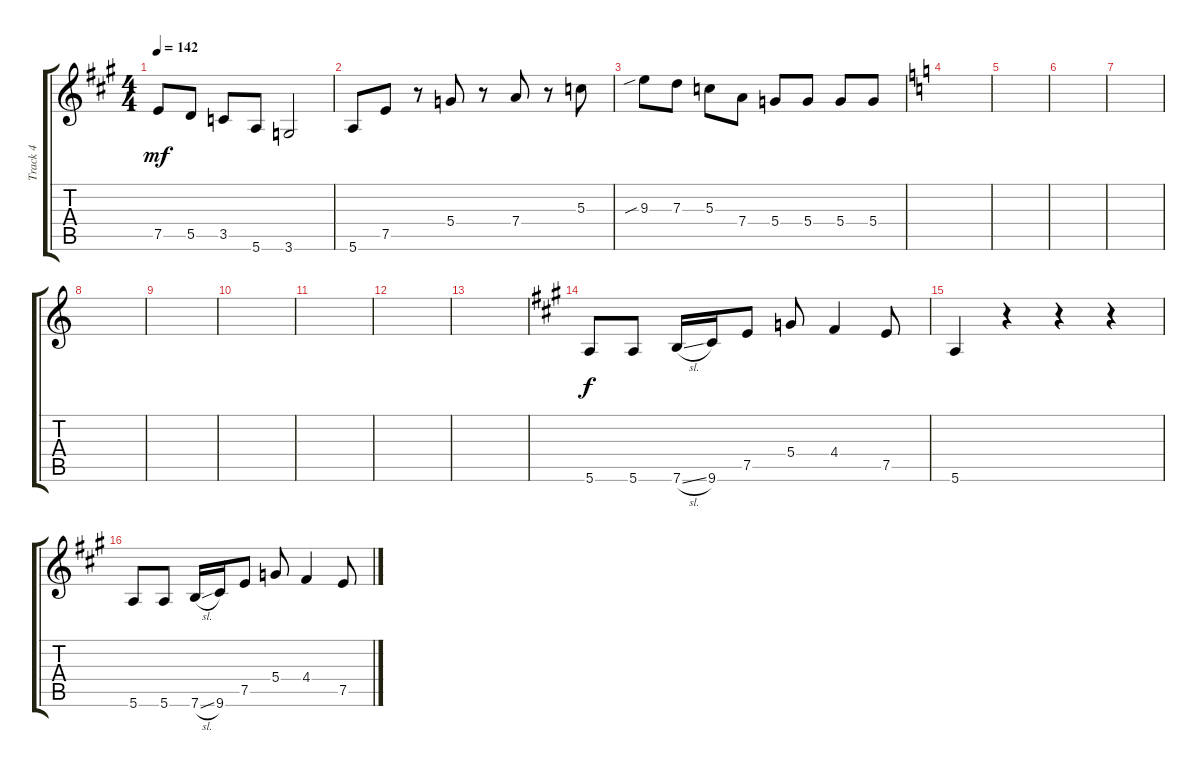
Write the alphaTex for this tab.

\track ("Track 4" "Track 4") {instrument electricguitarjazz}
\staff {score tabs}
\tuning (E4 B3 G3 D3 A2 E2) {hide}
\ts (4 4)
\tempo 142
\clef g2
\ks a
7.5.8{dy mf} 5.5.8 3.5.8 5.6.8 3.6.2 |
5.6.8 7.5.8 r.8 5.4.8 r.8 7.4.8 r.8 5.3.8 |
9.3{sib}.8 7.3.8 5.3.8 7.4.8 5.4.8 5.4.8 5.4.8 5.4.8 |
\ks c
|
|
|
|
|
|
|
|
|
|
\ks a
5.6.8{dy f} 5.6.8 7.6{sl}.16 9.6.16 7.5.8 5.4.8 4.4.4 7.5.8 |
5.6.4 r.4 r.4 r.4 |
5.6.8 5.6.8 7.6{sl}.16 9.6.16 7.5.8 5.4.8 4.4.4 7.5.8
